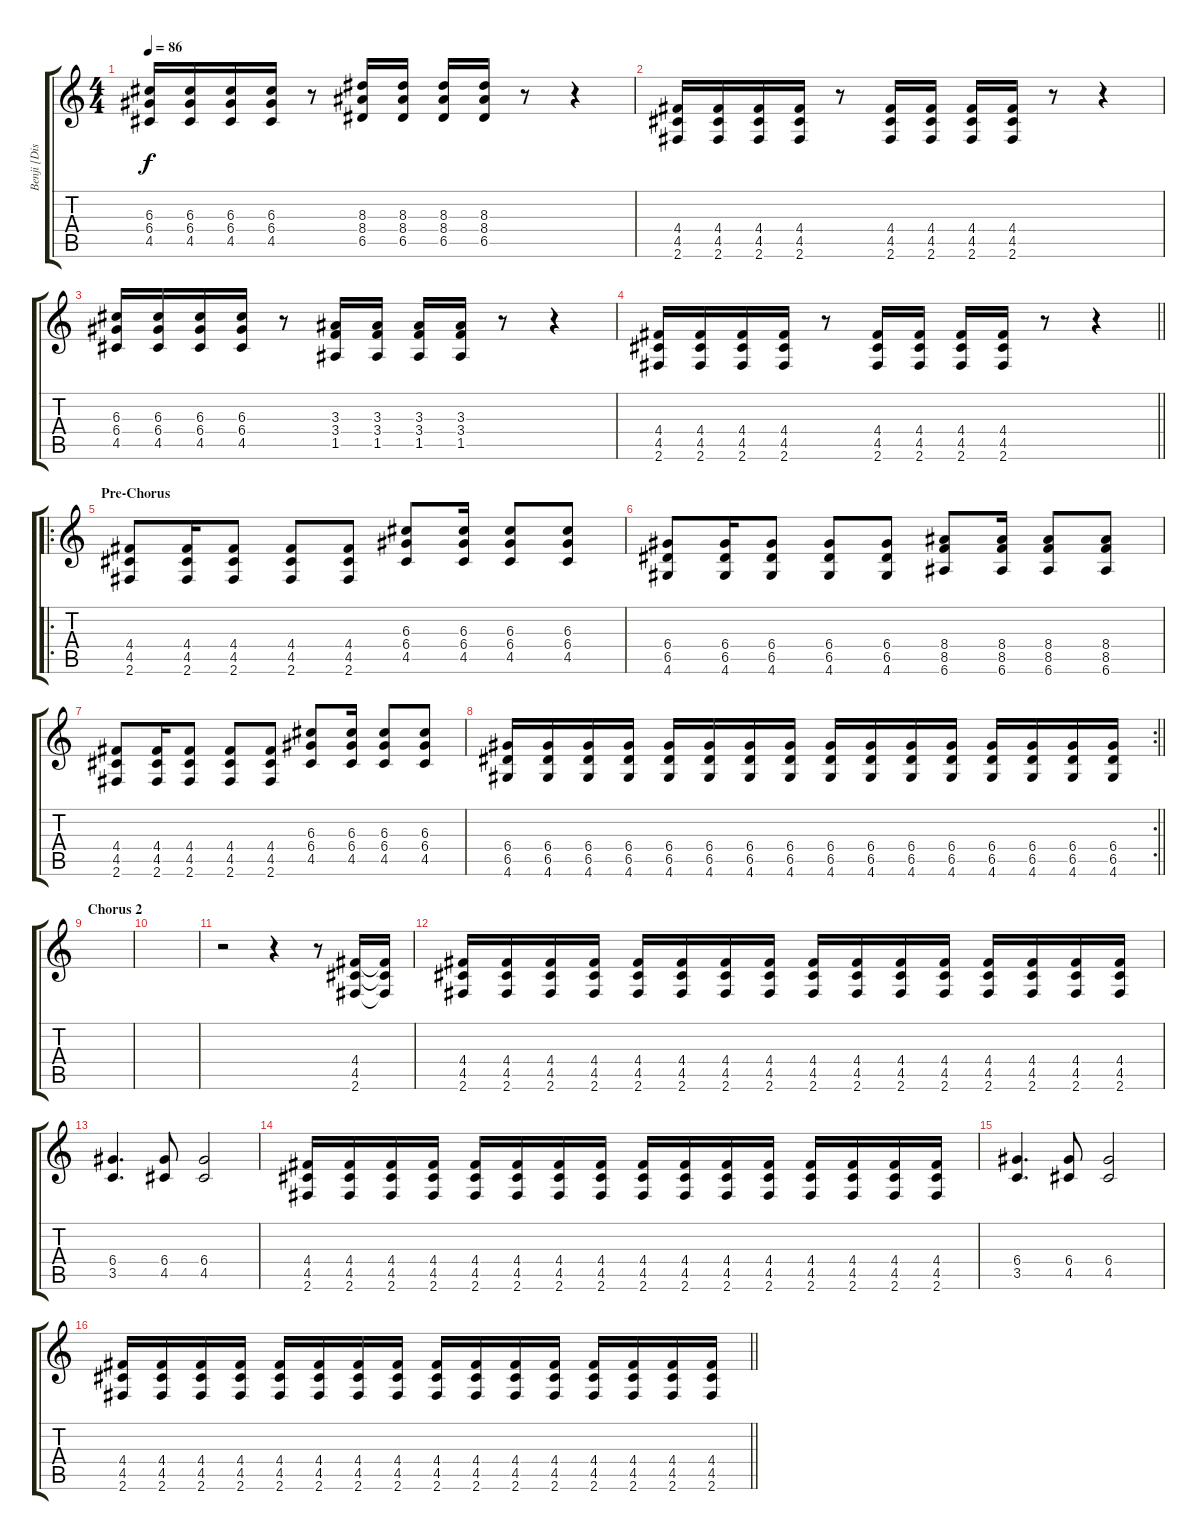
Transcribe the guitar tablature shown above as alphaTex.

\track ("Benji [Distortion]" "Benji [Dis") {instrument distortionguitar}
\staff {score tabs}
\tuning (E4 B3 G3 D3 A2 E2) {hide}
\ts (4 4)
\tempo 86
\clef g2
\ks c
(6.3 6.4 4.5).16{dy f} (6.3 6.4 4.5).16 (6.3 6.4 4.5).16 (6.3 6.4 4.5).16 r.8 (8.3 8.4 6.5).16 (8.3 8.4 6.5).16 (8.3 8.4 6.5).16 (8.3 8.4 6.5).16 r.8 r.4 |
(4.4 4.5 2.6).16 (4.4 4.5 2.6).16 (4.4 4.5 2.6).16 (4.4 4.5 2.6).16 r.8 (4.4 4.5 2.6).16 (4.4 4.5 2.6).16 (4.4 4.5 2.6).16 (4.4 4.5 2.6).16 r.8 r.4 |
(6.3 6.4 4.5).16 (6.3 6.4 4.5).16 (6.3 6.4 4.5).16 (6.3 6.4 4.5).16 r.8 (3.3 3.4 1.5).16 (3.3 3.4 1.5).16 (3.3 3.4 1.5).16 (3.3 3.4 1.5).16 r.8 r.4 |
\barLineRight lightlight
(4.4 4.5 2.6).16 (4.4 4.5 2.6).16 (4.4 4.5 2.6).16 (4.4 4.5 2.6).16 r.8 (4.4 4.5 2.6).16 (4.4 4.5 2.6).16 (4.4 4.5 2.6).16 (4.4 4.5 2.6).16 r.8 r.4 |
\ro
\section ("" "Pre-Chorus")
(4.4 4.5 2.6).8 (4.4 4.5 2.6).16 (4.4 4.5 2.6).8 (4.4 4.5 2.6).8 (4.4 4.5 2.6).8 (6.3 6.4 4.5).8 (6.3 6.4 4.5).16 (6.3 6.4 4.5).8 (6.3 6.4 4.5).8 |
(6.4 6.5 4.6).8 (6.4 6.5 4.6).16 (6.4 6.5 4.6).8 (6.4 6.5 4.6).8 (6.4 6.5 4.6).8 (8.4 8.5 6.6).8 (8.4 8.5 6.6).16 (8.4 8.5 6.6).8 (8.4 8.5 6.6).8 |
(4.4 4.5 2.6).8 (4.4 4.5 2.6).16 (4.4 4.5 2.6).8 (4.4 4.5 2.6).8 (4.4 4.5 2.6).8 (6.3 6.4 4.5).8 (6.3 6.4 4.5).16 (6.3 6.4 4.5).8 (6.3 6.4 4.5).8 |
\rc 2
\barLineRight lightlight
(6.4 6.5 4.6).16 (6.4 6.5 4.6).16 (6.4 6.5 4.6).16 (6.4 6.5 4.6).16 (6.4 6.5 4.6).16 (6.4 6.5 4.6).16 (6.4 6.5 4.6).16 (6.4 6.5 4.6).16 (6.4 6.5 4.6).16 (6.4 6.5 4.6).16 (6.4 6.5 4.6).16 (6.4 6.5 4.6).16 (6.4 6.5 4.6).16 (6.4 6.5 4.6).16 (6.4 6.5 4.6).16 (6.4 6.5 4.6).16 |
\section ("" "Chorus 2")
|
|
r.2 r.4 r.8 (4.4 4.5 2.6).16 (4.4{t} 4.5{t} 2.6{t}).16 |
(4.4 4.5 2.6).16 (4.4 4.5 2.6).16 (4.4 4.5 2.6).16 (4.4 4.5 2.6).16 (4.4 4.5 2.6).16 (4.4 4.5 2.6).16 (4.4 4.5 2.6).16 (4.4 4.5 2.6).16 (4.4 4.5 2.6).16 (4.4 4.5 2.6).16 (4.4 4.5 2.6).16 (4.4 4.5 2.6).16 (4.4 4.5 2.6).16 (4.4 4.5 2.6).16 (4.4 4.5 2.6).16 (4.4 4.5 2.6).16 |
(6.4 3.5).4{d} (6.4 4.5).8 (6.4 4.5).2 |
(4.4 4.5 2.6).16 (4.4 4.5 2.6).16 (4.4 4.5 2.6).16 (4.4 4.5 2.6).16 (4.4 4.5 2.6).16 (4.4 4.5 2.6).16 (4.4 4.5 2.6).16 (4.4 4.5 2.6).16 (4.4 4.5 2.6).16 (4.4 4.5 2.6).16 (4.4 4.5 2.6).16 (4.4 4.5 2.6).16 (4.4 4.5 2.6).16 (4.4 4.5 2.6).16 (4.4 4.5 2.6).16 (4.4 4.5 2.6).16 |
(6.4 3.5).4{d} (6.4 4.5).8 (6.4 4.5).2 |
\barLineRight lightlight
(4.4 4.5 2.6).16 (4.4 4.5 2.6).16 (4.4 4.5 2.6).16 (4.4 4.5 2.6).16 (4.4 4.5 2.6).16 (4.4 4.5 2.6).16 (4.4 4.5 2.6).16 (4.4 4.5 2.6).16 (4.4 4.5 2.6).16 (4.4 4.5 2.6).16 (4.4 4.5 2.6).16 (4.4 4.5 2.6).16 (4.4 4.5 2.6).16 (4.4 4.5 2.6).16 (4.4 4.5 2.6).16 (4.4 4.5 2.6).16
